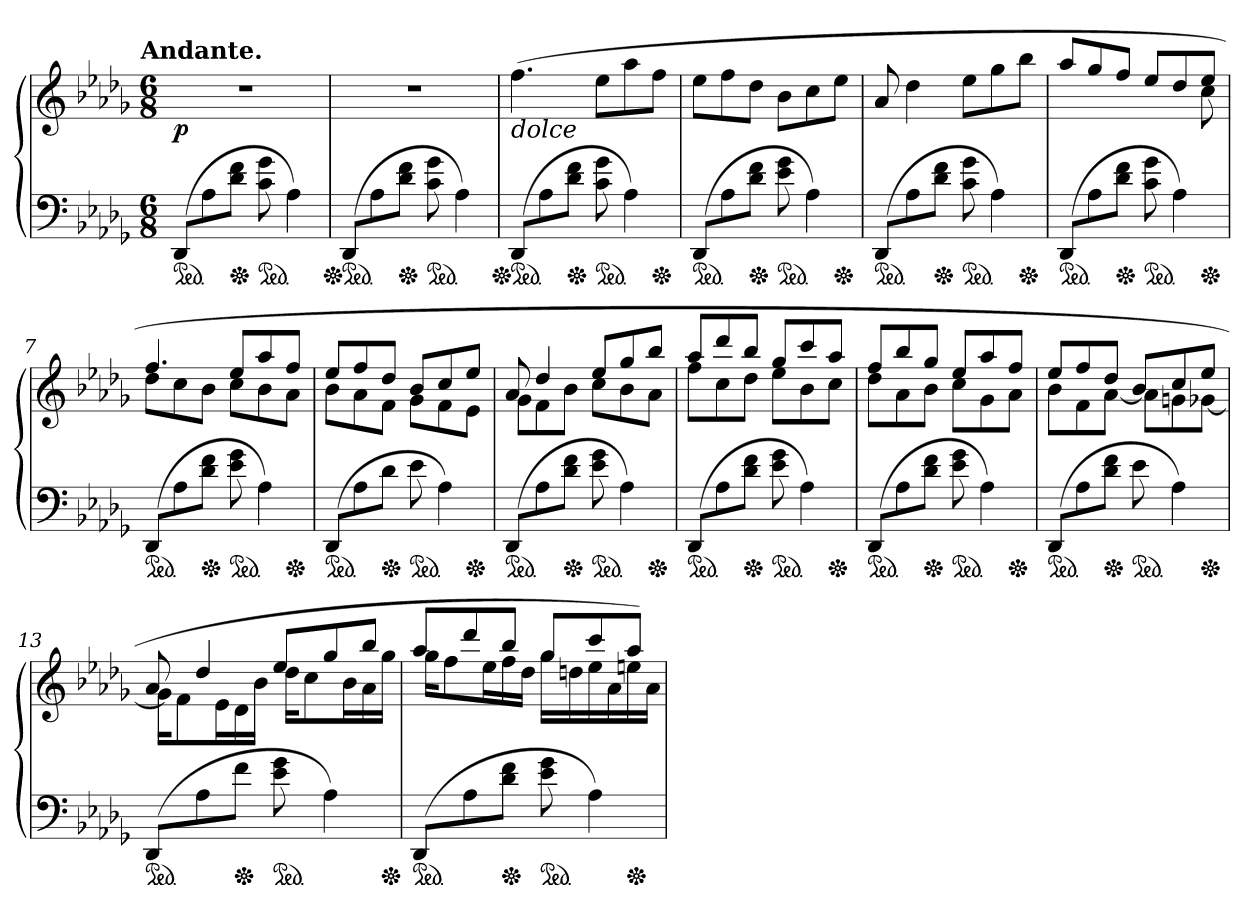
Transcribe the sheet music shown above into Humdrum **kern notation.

**kern	**kern	**dynam
*part1	*part1	*part1
*staff2	*staff1	*staff1/2
*clefF4	*clefG2	*
*k[b-e-a-d-g-]	*k[b-e-a-d-g-]	*
*D-:	*D-:	*
!!LO:TX:omd:t=Andante.
*M6/8	*M6/8	*
*ped	*	*
=1	=1	=1
(>8DD-/L	2.r	p
8A-\	.	.
*Xped	*	*
8d-\ 8f\J	.	.
*ped	*	*
8c\ 8g-\	.	.
4A-\)	.	.
=2	=2	=2
*Xped	*	*
*ped	*	*
(>8DD-/L	2.r	.
8A-\	.	.
*Xped	*	*
8d-\ 8f\J	.	.
*ped	*	*
8c\ 8g-\	.	.
4A-\)	.	.
=3	=3	=3
!	!LO:TX:b:i:t=dolce	!
*Xped	*	*
*ped	*	*
(>8DD-/L	(>4.ff\	.
8A-\	.	.
*Xped	*	*
8d-\ 8f\J	.	.
*ped	*	*
8c\ 8g-\	8ee-\L	.
4A-\)	8aa-\	.
*Xped	*	*
.	8ff\J	.
=4	=4	=4
*ped	*	*
(>8DD-/L	8ee-\L	.
8A-\	8ff\	.
*Xped	*	*
8d-\ 8f\J	8dd-\J	.
*ped	*	*
8e-\ 8g-\	8b-\L	.
4A-\)	8cc\	.
*Xped	*	*
.	8ee-\J	.
=5	=5	=5
*ped	*	*
(>8DD-/L	8a-/	.
8A-\	4dd-\	.
*Xped	*	*
8d-\ 8f\J	.	.
*ped	*	*
8c\ 8g-\	8ee-\L	.
4A-\)	8gg-\	.
*Xped	*	*
.	8bb-\J	.
=6	=6	=6
*	*^	*
*ped	*	*	*
(>8DD-/L	8aa-/L	4.ryy	.
8A-\	8gg-/	.	.
*Xped	*	*	*
8d-\ 8f\J	8ff/J	.	.
*ped	*	*	*
8c\ 8g-\	8ee-/L	4ryy	.
4A-\)	8dd-/	.	.
*Xped	*	*	*
.	8ee-/J	8cc\	.
=7	=7	=7	=7
*ped	*	*	*
(>8DD-/L	4.ff/	8dd-\L	.
8A-\	.	8cc\	.
*Xped	*	*	*
8d-\ 8f\J	.	8b-\J	.
*ped	*	*	*
8e-\ 8g-\	8ee-/L	8cc\L	.
4A-\)	8aa-/	8b-\	.
*Xped	*	*	*
.	8ff/J	8a-\J	.
=8	=8	=8	=8
*ped	*	*	*
(>8DD-/L	8ee-/L	8b-\L	.
8A-\	8ff/	8a-\	.
*Xped	*	*	*
8d-\J	8dd-/J	8f\J	.
*ped	*	*	*
8e-\	8b-/L	8g-\L	.
4A-\)	8cc/	8f\	.
*Xped	*	*	*
.	8ee-/J	8e-\J	.
=9	=9	=9	=9
*ped	*	*	*
(>8DD-/L	8a-/	8g-\L	.
8A-\	4dd-/	8f\	.
*Xped	*	*	*
8d-\ 8f\J	.	8b-\J	.
*ped	*	*	*
8e-\ 8g-\	8ee-/L	8cc\L	.
4A-\)	8gg-/	8b-\	.
*Xped	*	*	*
.	8bb-/J	8a-\J	.
=10	=10	=10	=10
*ped	*	*	*
(>8DD-/L	8aa-/L	8ff\L	.
8A-\	8ddd-/	8cc\	.
*Xped	*	*	*
8d-\ 8f\J	8bb-/J	8dd-\J	.
*ped	*	*	*
8e-\ 8g-\	8gg-/L	8ee-\L	.
4A-\)	8ccc/	8b-\	.
*Xped	*	*	*
.	8aa-/J	8cc\J	.
=11	=11	=11	=11
*ped	*	*	*
(>8DD-/L	8ff/L	8dd-\L	.
8A-\	8bb-/	8a-\	.
*Xped	*	*	*
8d-\ 8f\J	8gg-/J	8b-\J	.
*ped	*	*	*
8e-\ 8g-\	8ee-/L	8cc\L	.
4A-\)	8aa-/	8g-\	.
*Xped	*	*	*
.	8ff/J	8a-\J	.
=12	=12	=12	=12
*ped	*	*	*
(>8DD-/L	8ee-/L	8b-\L	.
8A-\	8ff/	8f\	.
*Xped	*	*	*
8d-\ 8f\J	8dd-/J	[8a-\J	.
*ped	*	*	*
8e-\	8b-/L	8a-\L]	.
4A-\)	8cc/	8gn\	.
*Xped	*	*	*
.	8ee-/J	[8g-X\J	.
=13	=13	=13	=13
*ped	*	*	*
(>8DD-/L	8a-/	16g-\KL]	.
.	.	8f\	.
8A-\	4dd-/	.	.
.	.	16e-\L	.
*Xped	*	*	*
8f\J	.	16d-\	.
.	.	16b-\JJ	.
*ped	*	*	*
8e-\ 8g-\	8ee-/L	16dd-\KL	.
.	.	8cc\	.
4A-\)	8gg-/	.	.
.	.	16b-\L	.
.	8bb-/J	16a-\	.
*Xped	*	*	*
.	.	16gg-\JJ	.
=14	=14	=14	=14
*ped	*	*	*
(>8DD-/L	8aa-/L	16gg-\KL	.
.	.	8ff\	.
8A-\	8ddd-/	.	.
.	.	16ee-\L	.
*Xped	*	*	*
8d-\ 8f\J	8bb-/J	16ff\	.
.	.	16dd-\JJ	.
*ped	*	*	*
8e-\ 8g-\	8gg-/L	16gg-\LL	.
.	.	16ddn\	.
4A-\)	8ccc/	16ee-\	.
.	.	16a-\	.
*Xped	*	*	*
.	8aa-/J)	16een\	.
.	.	16a-\JJ	.
*	*v	*v	*
=	=	=
*-	*-	*-
